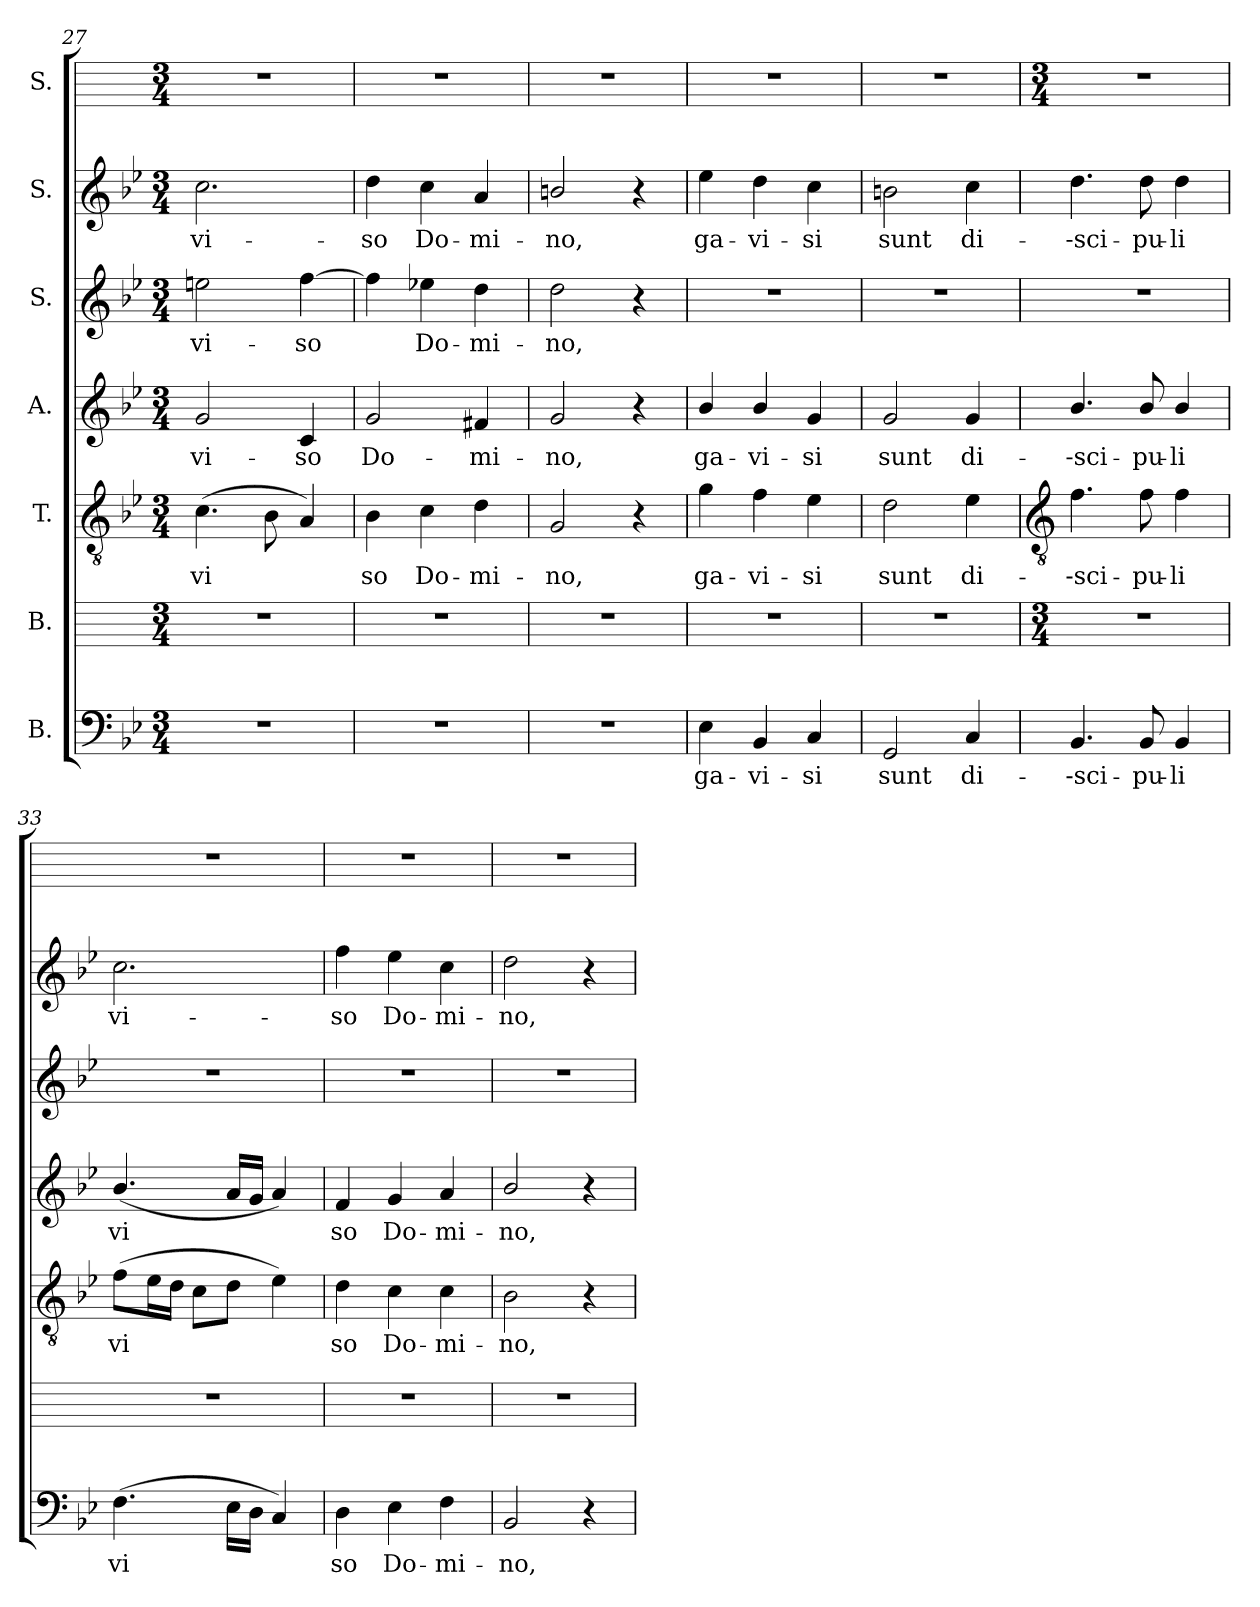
**kern	**text	**kern	**kern	**text	**kern	**text	**kern	**text	**kern	**text	**kern
*part7	*part7	*part6	*part5	*part5	*part4	*part4	*part3	*part3	*part2	*part2	*part1
*staff7	*staff7	*staff6	*staff5	*staff5	*staff4	*staff4	*staff3	*staff3	*staff2	*staff2	*staff1
*I"B.	*	*I"B.	*I"T.	*	*I"A.	*	*I"S.	*	*I"S.	*	*I"S.
*clefF4	*	*	*clefGv2	*	*clefG2	*	*clefG2	*	*clefG2	*	*
*k[b-e-]	*	*	*k[b-e-]	*	*k[b-e-]	*	*k[b-e-]	*	*k[b-e-]	*	*
*B-:	*	*	*B-:	*	*B-:	*	*B-:	*	*B-:	*	*
*M3/4	*	*M3/4	*M3/4	*	*M3/4	*	*M3/4	*	*M3/4	*	*M3/4
=27	=27	=27	=27	=27	=27	=27	=27	=27	=27	=27	=27
!LO:N:vis=1	!	!	!	!LO:LY:b	!	!LO:LY:b	!	!LO:LY:b	!	!LO:LY:b	!
2.r	.	2.r	(>4.c	vi	2g	vi-	2een	vi-	2.cc	vi-	2.r
.	.	.	8B-	.	.	.	.	.	.	.	.
!	!	!	!	!	!	!LO:LY:b	!	!LO:LY:b	!	!	!
.	.	.	4A)	.	4c	-so	[4ff	-so	.	.	.
=28	=28	=28	=28	=28	=28	=28	=28	=28	=28	=28	=28
!LO:N:vis=1	!	!	!	!LO:LY:b	!	!LO:LY:b	!	!	!	!LO:LY:b	!
2.r	.	2.r	4B-	so	2g	Do-	4ff]	.	4dd	-so	2.r
!	!	!	!	!LO:LY:b	!	!	!	!LO:LY:b	!	!LO:LY:b	!
.	.	.	4c	Do-	.	.	4ee-X	Do-	4cc	Do-	.
!	!	!	!	!LO:LY:b	!	!LO:LY:b	!	!LO:LY:b	!	!LO:LY:b	!
.	.	.	4d	-mi-	4f#X	-mi-	4dd	-mi-	4a	-mi-	.
=29	=29	=29	=29	=29	=29	=29	=29	=29	=29	=29	=29
!LO:N:vis=1	!	!	!	!LO:LY:b	!	!LO:LY:b	!	!LO:LY:b	!	!LO:LY:b	!
2.r	.	2.r	2G	-no,	2g	-no,	2dd	-no,	2bn/	-no,	2.r
.	.	.	4r	.	4r	.	4r	.	4r	.	.
=30	=30	=30	=30	=30	=30	=30	=30	=30	=30	=30	=30
!	!LO:LY:b	!	!	!LO:LY:b	!	!LO:LY:b	!LO:N:vis=1	!	!	!LO:LY:b	!
4E-	ga-	2.r	4g	ga-	4b-/	ga-	2.r	.	4ee-	ga-	2.r
!	!LO:LY:b	!	!	!LO:LY:b	!	!LO:LY:b	!	!	!	!LO:LY:b	!
4BB-	-vi-	.	4f	-vi-	4b-/	-vi-	.	.	4dd	-vi-	.
!	!LO:LY:b	!	!	!LO:LY:b	!	!LO:LY:b	!	!	!	!LO:LY:b	!
4C	-si	.	4e-	-si	4g	-si	.	.	4cc	-si	.
=31	=31	=31	=31	=31	=31	=31	=31	=31	=31	=31	=31
!	!LO:LY:b	!	!	!LO:LY:b	!	!LO:LY:b	!LO:N:vis=1	!	!	!LO:LY:b	!
2GG	sunt	2.r	2d	sunt	2g	sunt	2.r	.	2bn	sunt	2.r
!	!LO:LY:b	!	!	!LO:LY:b	!	!LO:LY:b	!	!	!	!LO:LY:b	!
4C	di-	.	4e-	di-	4g	di-	.	.	4cc	di-	.
!!LO:LB:g=z
=32	=32	=32	=32	=32	=32	=32	=32	=32	=32	=32	=32
*	*	*	*clefGv2	*	*	*	*	*	*	*	*
*	*	*M3/4	*	*	*	*	*	*	*	*	*M3/4
!	!LO:LY:b	!	!	!LO:LY:b	!	!LO:LY:b	!LO:N:vis=1	!	!	!LO:LY:b	!
4.BB-	--sci-	2.r	4.f	--sci-	4.b-/	--sci-	2.r	.	4.dd	--sci-	2.r
!	!LO:LY:b	!	!	!LO:LY:b	!	!LO:LY:b	!	!	!	!LO:LY:b	!
8BB-	-pu-	.	8f	-pu-	8b-/	-pu-	.	.	8dd	-pu-	.
!	!LO:LY:b	!	!	!LO:LY:b	!	!LO:LY:b	!	!	!	!LO:LY:b	!
4BB-	-li	.	4f	-li	4b-/	-li	.	.	4dd	-li	.
=33	=33	=33	=33	=33	=33	=33	=33	=33	=33	=33	=33
!	!LO:LY:b	!	!	!LO:LY:b	!	!LO:LY:b	!LO:N:vis=1	!	!	!LO:LY:b	!
(>4.F	vi	2.r	(>8fL	vi	(<4.b-/	vi	2.r	.	2.cc	vi-	2.r
.	.	.	16e-L	.	.	.	.	.	.	.	.
.	.	.	16dJJ	.	.	.	.	.	.	.	.
.	.	.	8cL	.	.	.	.	.	.	.	.
16E-LL	.	.	8dJ	.	16a/LL	.	.	.	.	.	.
16DJJ	.	.	.	.	16g/JJ	.	.	.	.	.	.
4C)	.	.	4e-)	.	4a/)	.	.	.	.	.	.
=34	=34	=34	=34	=34	=34	=34	=34	=34	=34	=34	=34
!	!LO:LY:b	!	!	!LO:LY:b	!	!LO:LY:b	!LO:N:vis=1	!	!	!LO:LY:b	!
4D	so	2.r	4d	so	4f/	so	2.r	.	4ff	-so	2.r
!	!LO:LY:b	!	!	!LO:LY:b	!	!LO:LY:b	!	!	!	!LO:LY:b	!
4E-	Do-	.	4c	Do-	4g/	Do-	.	.	4ee-	Do-	.
!	!LO:LY:b	!	!	!LO:LY:b	!	!LO:LY:b	!	!	!	!LO:LY:b	!
4F	-mi-	.	4c	-mi-	4a/	-mi-	.	.	4cc	-mi-	.
=35	=35	=35	=35	=35	=35	=35	=35	=35	=35	=35	=35
!	!LO:LY:b	!	!	!LO:LY:b	!	!LO:LY:b	!LO:N:vis=1	!	!	!LO:LY:b	!
2BB-	-no,	2.r	2B-	-no,	2b-/	-no,	2.r	.	2dd	-no,	2.r
4r	.	.	4r	.	4r	.	.	.	4r	.	.
=	=	=	=	=	=	=	=	=	=	=	=
*-	*-	*-	*-	*-	*-	*-	*-	*-	*-	*-	*-
